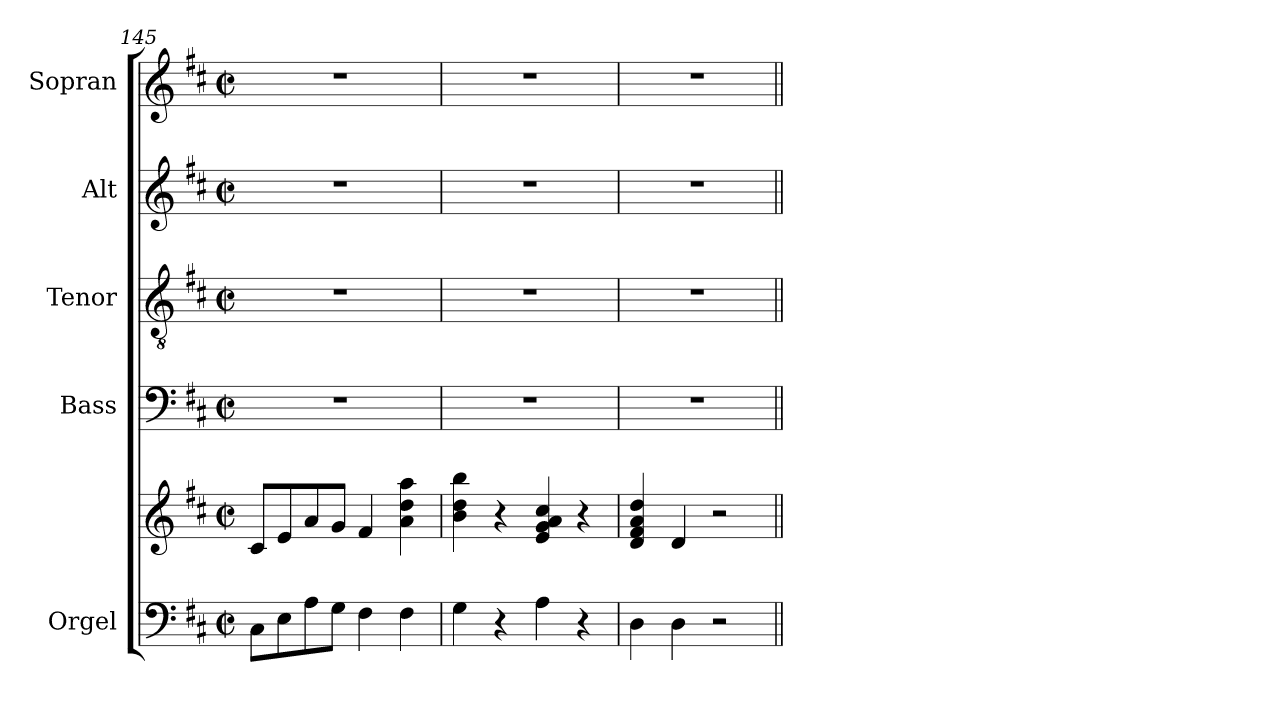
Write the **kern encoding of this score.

**kern	**kern	**kern	**kern	**kern	**kern
*part5	*part5	*part4	*part3	*part2	*part1
*staff6	*staff5	*staff4	*staff3	*staff2	*staff1
*I"Orgel	*	*I"Bass	*I"Tenor	*I"Alt	*I"Sopran
*I'Org.	*	*I'B.	*I'T.	*I'A.	*I'S.
!!LO:PB:g=z
*clefF4	*clefG2	*clefF4	*clefGv2	*clefG2	*clefG2
*k[f#c#]	*k[f#c#]	*k[f#c#]	*k[f#c#]	*k[f#c#]	*k[f#c#]
*D:	*D:	*D:	*D:	*D:	*D:
*M2/2	*M2/2	*M2/2	*M2/2	*M2/2	*M2/2
*met(c|)	*met(c|)	*met(c|)	*met(c|)	*met(c|)	*met(c|)
=145	=145	=145	=145	=145	=145
8C#\L	8c#/L	1r	1r	1r	1r
8E\	8e/	.	.	.	.
8A\	8a/	.	.	.	.
8G\J	8g/J	.	.	.	.
4F#\	4f#/	.	.	.	.
4F#\	4a\ 4dd\ 4aa\	.	.	.	.
=146	=146	=146	=146	=146	=146
4G\	4b\ 4dd\ 4bb\	1r	1r	1r	1r
4r	4r	.	.	.	.
4A\	4e/ 4g/ 4a/ 4cc#/	.	.	.	.
4r	4r	.	.	.	.
=147	=147	=147	=147	=147	=147
4D\	4d/ 4f#/ 4a/ 4dd/	1r	1r	1r	1r
4D\	4d/	.	.	.	.
2r	2r	.	.	.	.
=||	=||	=||	=||	=||	=||
*-	*-	*-	*-	*-	*-
